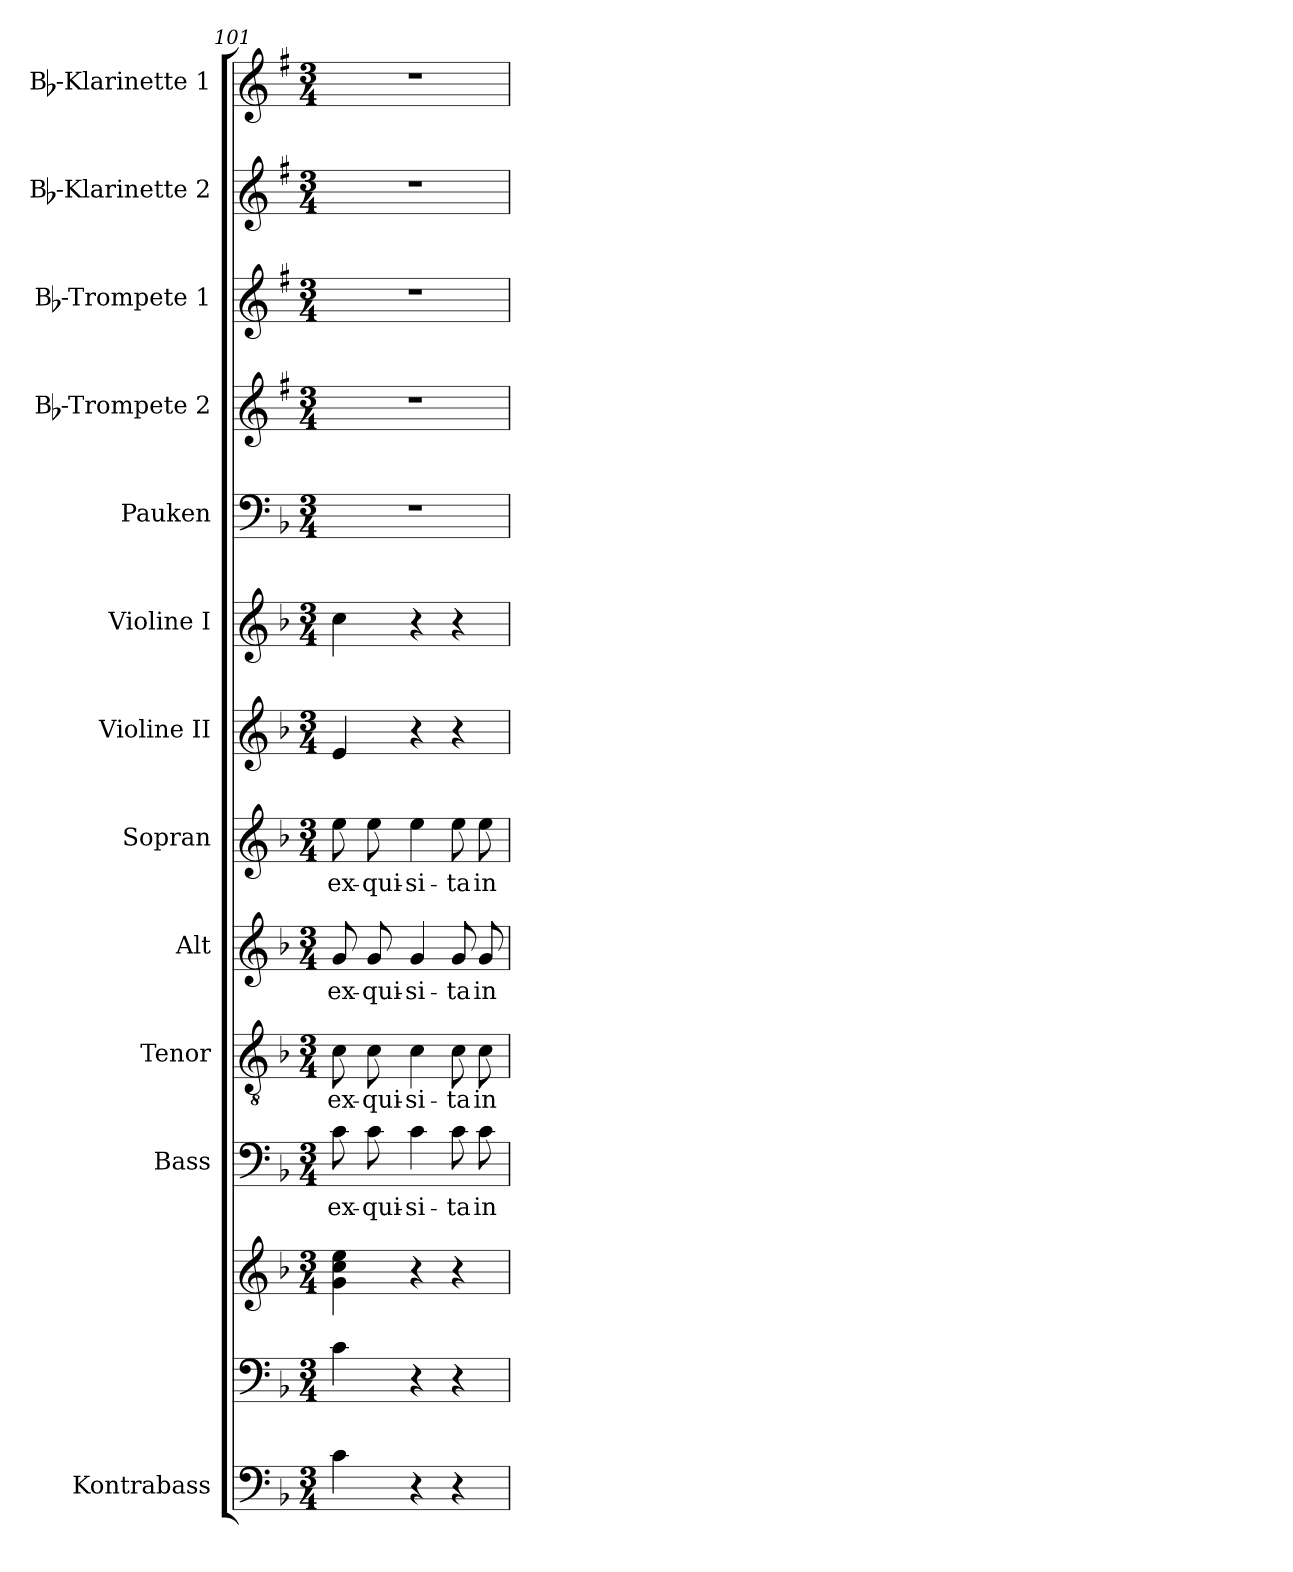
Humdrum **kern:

**kern	**kern	**kern	**kern	**text	**kern	**text	**kern	**text	**kern	**text	**kern	**kern	**kern	**kern	**kern	**kern	**kern
*part13	*part12	*part12	*part11	*part11	*part10	*part10	*part9	*part9	*part8	*part8	*part7	*part6	*part5	*part4	*part3	*part2	*part1
*staff14	*staff13	*staff12	*staff11	*staff11	*staff10	*staff10	*staff9	*staff9	*staff8	*staff8	*staff7	*staff6	*staff5	*staff4	*staff3	*staff2	*staff1
*I"Kontrabass	*	*	*I"Bass	*	*I"Tenor	*	*I"Alt	*	*I"Sopran	*	*I"Violine II	*I"Violine I	*I"Pauken	*I"Bb-Trompete 2	*I"Bb-Trompete 1	*I"Bb-Klarinette 2	*I"Bb-Klarinette 1
*I'Kb.	*	*	*I'B.	*	*I'T.	*	*I'A.	*	*I'S.	*	*I'Vl. II	*I'Vl. I	*I'Pk.	*I'Bb Trp. 2	*I'Bb Trp. 1	*I'Bb Kl. 2	*I'Bb Kl. 1
!!LO:PB:g=z
*clefF4	*clefF4	*clefG2	*clefF4	*	*clefGv2	*	*clefG2	*	*clefG2	*	*clefG2	*clefG2	*clefF4	*clefG2	*clefG2	*clefG2	*clefG2
*ITrd7c12	*	*	*	*	*	*	*	*	*	*	*	*	*	*ITrd1c2	*ITrd1c2	*ITrd1c2	*ITrd1c2
*k[b-]	*k[b-]	*k[b-]	*k[b-]	*	*k[b-]	*	*k[b-]	*	*k[b-]	*	*k[b-]	*k[b-]	*k[b-]	*k[b-]	*k[b-]	*k[b-]	*k[b-]
*F:	*F:	*F:	*F:	*	*F:	*	*F:	*	*F:	*	*F:	*F:	*F:	*F:	*F:	*F:	*F:
*M3/4	*M3/4	*M3/4	*M3/4	*	*M3/4	*	*M3/4	*	*M3/4	*	*M3/4	*M3/4	*M3/4	*M3/4	*M3/4	*M3/4	*M3/4
=101	=101	=101	=101	=101	=101	=101	=101	=101	=101	=101	=101	=101	=101	=101	=101	=101	=101
!	!	!	!	!LO:LY:b	!	!LO:LY:b	!	!LO:LY:b	!	!LO:LY:b	!	!	!	!	!	!	!
4C\	4c\	4g\ 4cc\ 4ee\	8c\	ex-	8c\	ex-	8g/	ex-	8ee\	ex-	4e/	4cc\	2.r	2.r	2.r	2.r	2.r
!	!	!	!	!LO:LY:b	!	!LO:LY:b	!	!LO:LY:b	!	!LO:LY:b	!	!	!	!	!	!	!
.	.	.	8c\	-qui-	8c\	-qui-	8g/	-qui-	8ee\	-qui-	.	.	.	.	.	.	.
!	!	!	!	!LO:LY:b	!	!LO:LY:b	!	!LO:LY:b	!	!LO:LY:b	!	!	!	!	!	!	!
4r	4r	4r	4c\	-si-	4c\	-si-	4g/	-si-	4ee\	-si-	4r	4r	.	.	.	.	.
!	!	!	!	!LO:LY:b	!	!LO:LY:b	!	!LO:LY:b	!	!LO:LY:b	!	!	!	!	!	!	!
4r	4r	4r	8c\	-ta	8c\	-ta	8g/	-ta	8ee\	-ta	4r	4r	.	.	.	.	.
!	!	!	!	!LO:LY:b	!	!LO:LY:b	!	!LO:LY:b	!	!LO:LY:b	!	!	!	!	!	!	!
.	.	.	8c\	in	8c\	in	8g/	in	8ee\	in	.	.	.	.	.	.	.
=	=	=	=	=	=	=	=	=	=	=	=	=	=	=	=	=	=
*-	*-	*-	*-	*-	*-	*-	*-	*-	*-	*-	*-	*-	*-	*-	*-	*-	*-
